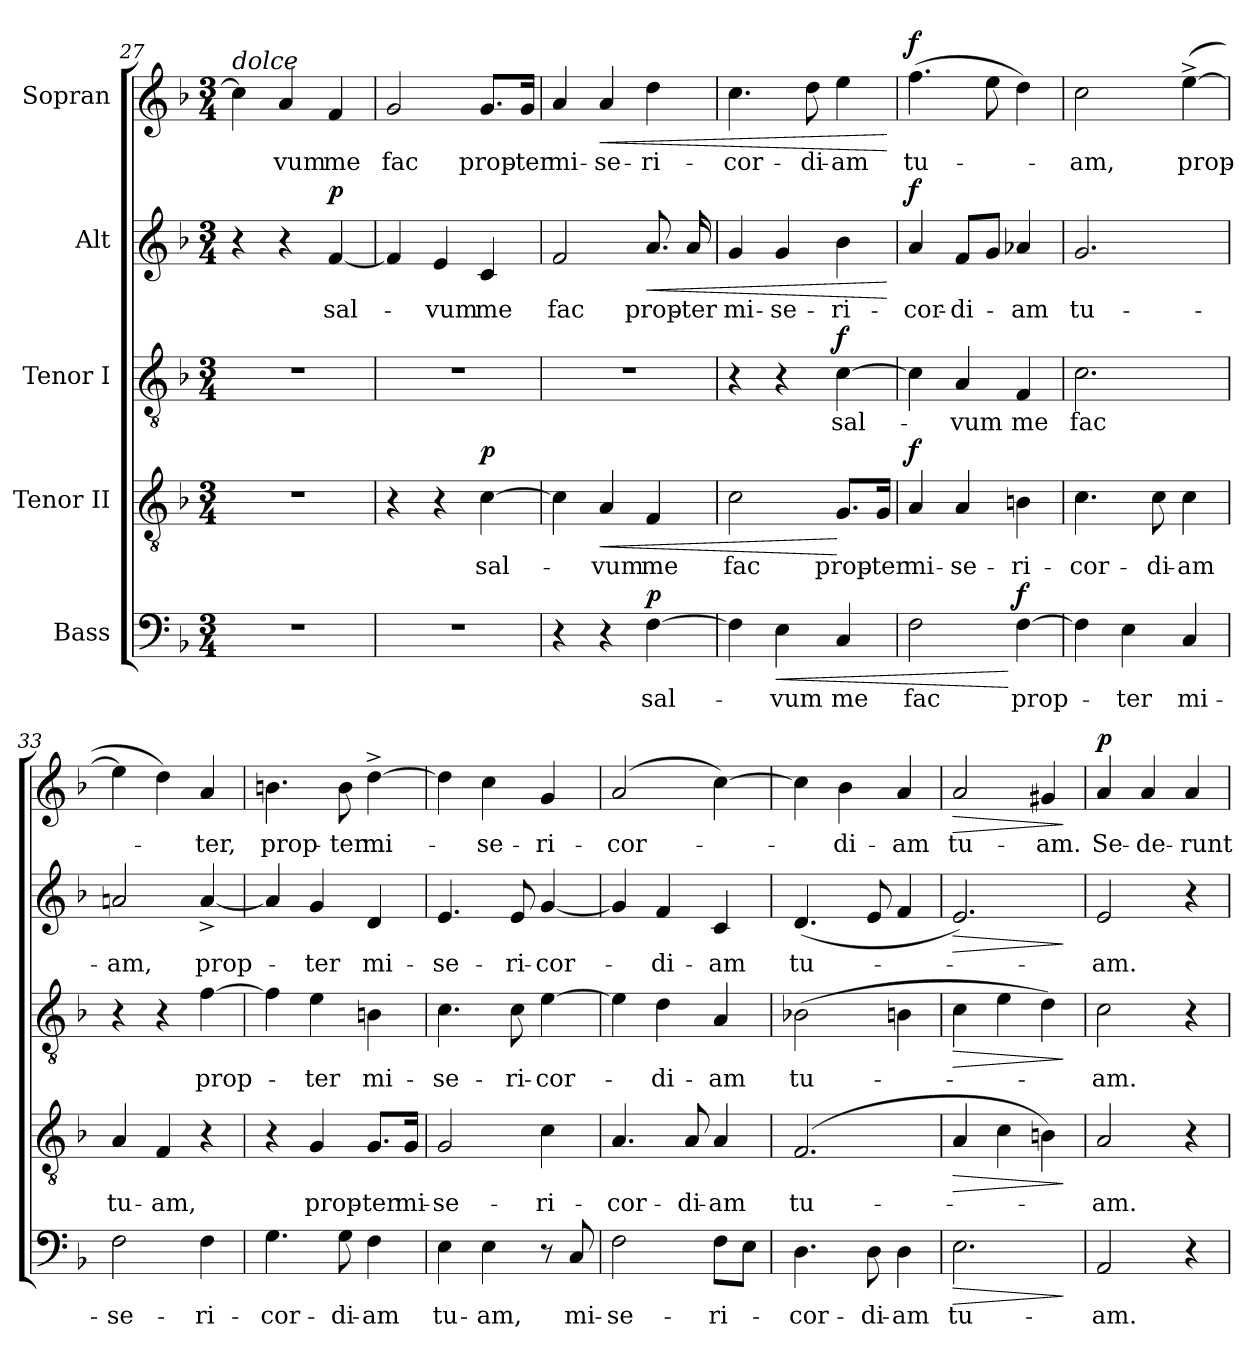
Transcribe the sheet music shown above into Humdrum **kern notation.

**kern	**text	**dynam	**kern	**text	**dynam	**kern	**text	**dynam	**kern	**text	**dynam	**kern	**text	**dynam
*part5	*part5	*part5	*part4	*part4	*part4	*part3	*part3	*part3	*part2	*part2	*part2	*part1	*part1	*part1
*staff5	*staff5	*staff5	*staff4	*staff4	*staff4	*staff3	*staff3	*staff3	*staff2	*staff2	*staff2	*staff1	*staff1	*staff1
*I"Bass	*	*	*I"Tenor II	*	*	*I"Tenor I	*	*	*I"Alt	*	*	*I"Sopran	*	*
*clefF4	*	*	*clefGv2	*	*	*clefGv2	*	*	*clefG2	*	*	*clefG2	*	*
*k[b-]	*	*	*k[b-]	*	*	*k[b-]	*	*	*k[b-]	*	*	*k[b-]	*	*
*F:	*	*	*F:	*	*	*F:	*	*	*F:	*	*	*F:	*	*
*M3/4	*	*	*M3/4	*	*	*M3/4	*	*	*M3/4	*	*	*M3/4	*	*
=27	=27	=27	=27	=27	=27	=27	=27	=27	=27	=27	=27	=27	=27	=27
!	!	!	!	!	!	!	!	!	!	!	!	!LO:TX:a:i:t=dolce	!	!
2.r	.	.	2.r	.	.	2.r	.	.	4r	.	.	4cc\]	.	.
.	.	.	.	.	.	.	.	.	4r	.	.	4a/	-vum	.
!	!	!	!	!	!	!	!	!	!	!	!LO:DY:a	!	!	!
.	.	.	.	.	.	.	.	.	[4f/	sal-	p	4f/	me	.
=28	=28	=28	=28	=28	=28	=28	=28	=28	=28	=28	=28	=28	=28	=28
2.r	.	.	4r	.	.	2.r	.	.	4f/]	.	.	2g/	fac	.
.	.	.	4r	.	.	.	.	.	4e/	-vum	.	.	.	.
!	!	!	!	!	!LO:DY:a	!	!	!	!	!	!	!	!	!
.	.	.	[4c\	sal-	p	.	.	.	4c/	me	.	8.g/L	prop-	.
.	.	.	.	.	.	.	.	.	.	.	.	16g/Jk	-ter	.
=29	=29	=29	=29	=29	=29	=29	=29	=29	=29	=29	=29	=29	=29	=29
4r	.	.	4c\]	.	.	2.r	.	.	2f/	fac	.	4a/	mi-	.
!	!	!	!	!	!LO:HP:b	!	!	!	!	!	!	!	!	!LO:HP:b
4r	.	.	4A/	-vum	<	.	.	.	.	.	.	4a/	-se-	<
!	!	!LO:DY:a	!	!	!	!	!	!	!	!	!LO:HP:b	!	!	!
[4F\	sal-	p	4F/	me	.	.	.	.	8.a/	prop-	<	4dd\	-ri-	.
.	.	.	.	.	.	.	.	.	16a/	-ter	.	.	.	.
=30	=30	=30	=30	=30	=30	=30	=30	=30	=30	=30	=30	=30	=30	=30
4F\]	.	.	2c\	fac	.	4r	.	.	4g/	mi-	.	4.cc\	-cor-	.
!	!	!LO:HP:b	!	!	!	!	!	!	!	!	!	!	!	!
4E\	-vum	<	.	.	.	4r	.	.	4g/	-se-	.	.	.	.
.	.	.	.	.	.	.	.	.	.	.	.	8dd\	-di-	.
!	!	!	!	!	!	!	!	!LO:DY:a	!	!	!	!	!	!
4C/	me	.	8.G/L	prop-	[	[4c\	sal-	f	4b-\	-ri-	.	4ee\	-am	.
.	.	.	16G/Jk	-ter	.	.	.	.	.	.	.	.	.	.
.	.	.	.	.	.	.	.	.	.	.	[	.	.	[
!!LO:LB:g=z
=31	=31	=31	=31	=31	=31	=31	=31	=31	=31	=31	=31	=31	=31	=31
!	!	!	!	!	!LO:DY:a	!	!	!	!	!	!LO:DY:a	!	!	!LO:DY:a
2F\	fac	.	4A/	mi-	f	4c\]	.	.	4a/	-cor-	f	(>4.ff\	tu-	f
.	.	.	4A/	-se-	.	4A/	-vum	.	8f/L	-di-	.	.	.	.
.	.	.	.	.	.	.	.	.	8g/J	.	.	8ee\	.	.
!	!	!LO:DY:n=1:a	!	!	!	!	!	!	!	!	!	!	!	!
[4F\	prop-	[ f	4Bn\	-ri-	.	4F/	me	.	4a-X/	-am	.	4dd\)	.	.
=32	=32	=32	=32	=32	=32	=32	=32	=32	=32	=32	=32	=32	=32	=32
4F\]	.	.	4.c\	-cor-	.	2.c\	fac	.	2.g/	tu-	.	2cc\	-am,	.
4E\	-ter	.	.	.	.	.	.	.	.	.	.	.	.	.
.	.	.	8c\	-di-	.	.	.	.	.	.	.	.	.	.
4C/	mi-	.	4c\	-am	.	.	.	.	.	.	.	(>[4ee^\	prop-	.
=33	=33	=33	=33	=33	=33	=33	=33	=33	=33	=33	=33	=33	=33	=33
2F\	-se-	.	4A/	tu-	.	4r	.	.	2an/	-am,	.	4ee\]	.	.
.	.	.	4F/	-am,	.	4r	.	.	.	.	.	4dd\)	.	.
4F\	-ri-	.	4r	.	.	[4f\	prop-	.	[4a^/	prop-	.	4a/	-ter,	.
=34	=34	=34	=34	=34	=34	=34	=34	=34	=34	=34	=34	=34	=34	=34
4.G\	-cor-	.	4r	.	.	4f\]	.	.	4a/]	.	.	4.bn\	prop-	.
.	.	.	4G/	prop-	.	4e\	-ter	.	4g/	-ter	.	.	.	.
8G\	-di-	.	.	.	.	.	.	.	.	.	.	8b\	-ter	.
4F\	-am	.	8.G/L	-ter	.	4Bn\	mi-	.	4d/	mi-	.	[4dd^\	mi-	.
.	.	.	16G/Jk	mi-	.	.	.	.	.	.	.	.	.	.
=35	=35	=35	=35	=35	=35	=35	=35	=35	=35	=35	=35	=35	=35	=35
4E\	tu-	.	2G/	-se-	.	4.c\	-se-	.	4.e/	-se-	.	4dd\]	.	.
4E\	-am,	.	.	.	.	.	.	.	.	.	.	4cc\	-se-	.
.	.	.	.	.	.	8c\	-ri-	.	8e/	-ri-	.	.	.	.
8r	.	.	4c\	-ri-	.	[4e\	-cor-	.	[4g/	-cor-	.	4g/	-ri-	.
8C/	mi-	.	.	.	.	.	.	.	.	.	.	.	.	.
=36	=36	=36	=36	=36	=36	=36	=36	=36	=36	=36	=36	=36	=36	=36
2F\	-se-	.	4.A/	-cor-	.	4e\]	.	.	4g/]	.	.	(>2a/	-cor-	.
.	.	.	.	.	.	4d\	-di-	.	4f/	-di-	.	.	.	.
.	.	.	8A/	-di-	.	.	.	.	.	.	.	.	.	.
8F\L	-ri-	.	4A/	-am	.	4A/	-am	.	4c/	-am	.	[4cc\)	.	.
8E\J	.	.	.	.	.	.	.	.	.	.	.	.	.	.
!!LO:PB:g=z
=37	=37	=37	=37	=37	=37	=37	=37	=37	=37	=37	=37	=37	=37	=37
4.D\	-cor-	.	(>2.F/	tu-	.	(>2B-X\	tu-	.	(4.d/	tu-	.	4cc\]	.	.
.	.	.	.	.	.	.	.	.	.	.	.	4b-\	-di-	.
8D\	-di-	.	.	.	.	.	.	.	8e/	.	.	.	.	.
4D\	-am	.	.	.	.	4Bn\	.	.	4f/	.	.	4a/	-am	.
=38	=38	=38	=38	=38	=38	=38	=38	=38	=38	=38	=38	=38	=38	=38
!	!	!LO:HP:b	!	!	!LO:HP:b	!	!	!LO:HP:b	!	!	!LO:HP:b	!	!	!LO:HP:b
2.E\	tu-	>	4A/	.	>	4c\	.	>	2.e/)	.	>	2a/	tu-	>
.	.	.	4c\	.	.	4e\	.	.	.	.	.	.	.	.
.	.	.	4Bn\)	.	.	4d\)	.	.	.	.	.	4g#X/	-am.	.
.	.	]	.	.	]	.	.	]	.	.	]	.	.	]
=39	=39	=39	=39	=39	=39	=39	=39	=39	=39	=39	=39	=39	=39	=39
!	!	!	!	!	!	!	!	!	!	!	!	!	!	!LO:DY:a
2AA/	-am.	.	2A/	-am.	.	2c\	-am.	.	2e/	-am.	.	4a/	Se-	p
.	.	.	.	.	.	.	.	.	.	.	.	4a/	-de-	.
4r	.	.	4r	.	.	4r	.	.	4r	.	.	4a/	-runt	.
=	=	=	=	=	=	=	=	=	=	=	=	=	=	=
*-	*-	*-	*-	*-	*-	*-	*-	*-	*-	*-	*-	*-	*-	*-
